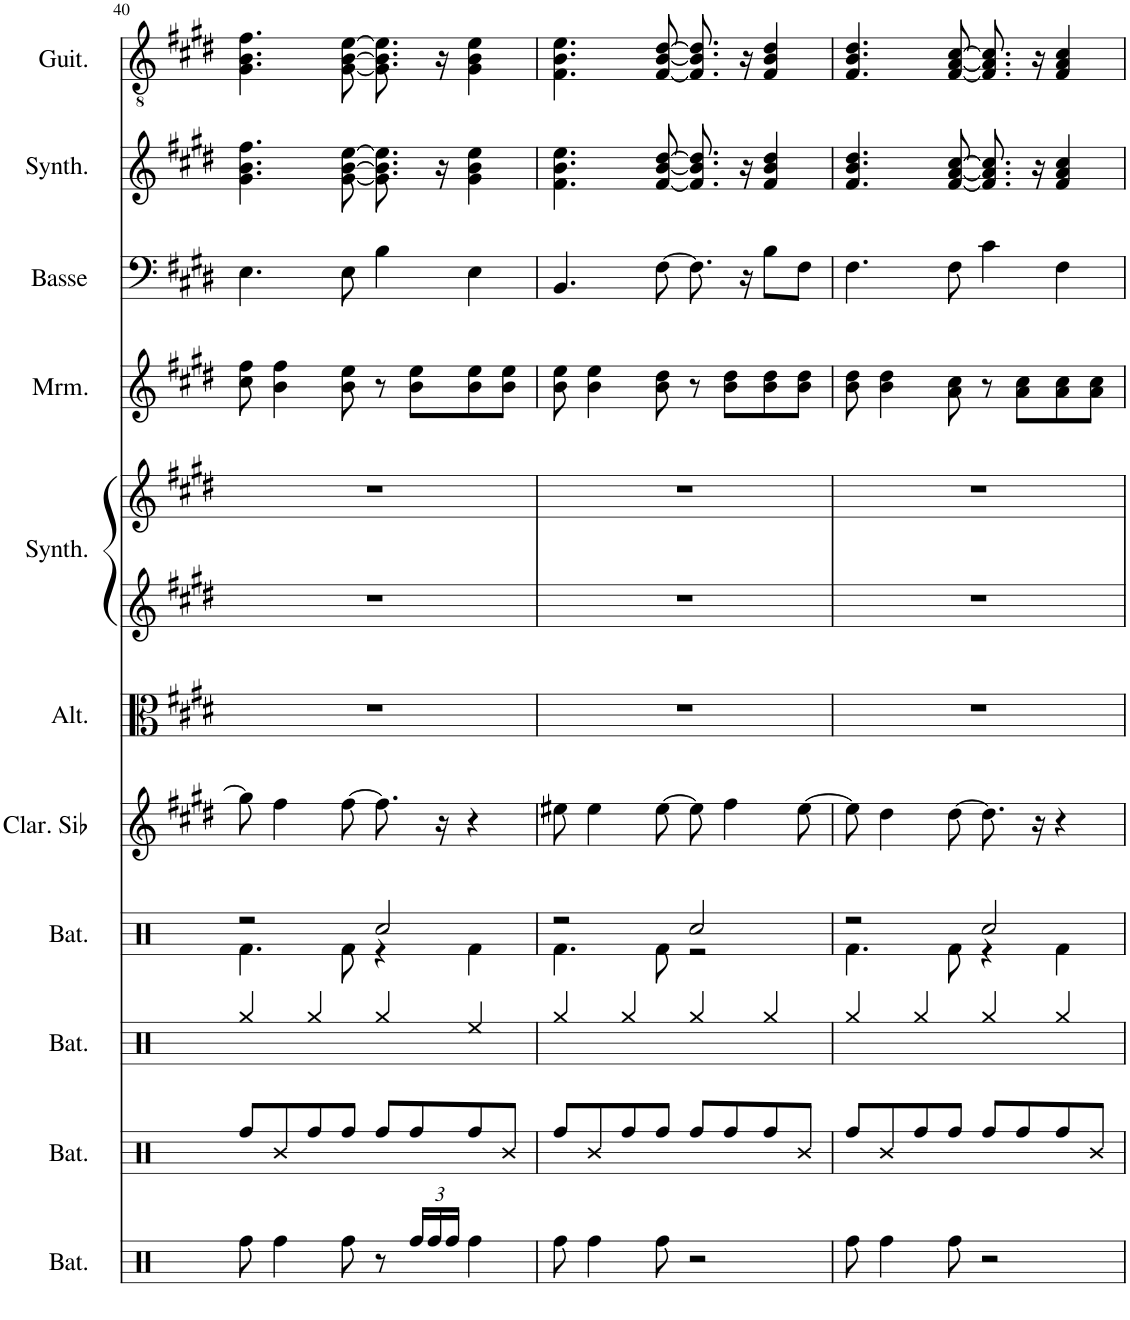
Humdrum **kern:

**kern	**kern	**kern	**kern	**kern	**kern	**kern	**kern	**kern	**kern	**kern	**kern
*part11	*part10	*part9	*part8	*part7	*part6	*part5	*part5	*part4	*part3	*part2	*part1
*staff12	*staff11	*staff10	*staff9	*staff8	*staff7	*staff6	*staff5	*staff4	*staff3	*staff2	*staff1
*I"Batterie, Perc	*I"Batterie, Perc	*I"Batterie, Cymbals	*I"Batterie, DRUMS	*I"Clarinette en Sib	*I"Altos, Strings	*I"Synthétiseur de cuivres, Brass	*	*I"Marimba	*I"Basse acoustique	*I"Synthétiseur Pad, Pad 1	*I"Guitare classique
*I'Bat.	*I'Bat.	*I'Bat.	*I'Bat.	*I'Clar. Sib	*I'Alt.	*I'Synth.	*	*I'Mrm.	*I'Basse	*I'Synth.	*I'Guit.
!!LO:PB:g=z
*clefX	*clefX	*clefX	*clefX	*clefG2	*clefC3	*clefG2	*clefG2	*clefG2	*clefF4	*clefG2	*clefGv2
*	*	*	*	*Trd1c2	*	*	*	*	*Trd7c12	*	*
*k[]	*k[]	*k[]	*k[]	*k[f#c#g#d#]	*k[f#c#g#d#]	*k[f#c#g#d#]	*k[f#c#g#d#]	*k[f#c#g#d#]	*k[f#c#g#d#]	*k[f#c#g#d#]	*k[f#c#g#d#]
*M2/2	*M2/2	*M2/2	*M2/2	*M2/2	*M2/2	*M2/2	*M2/2	*M2/2	*M2/2	*M2/2	*M2/2
=40	=40	=40	=40	=40	=40	=40	=40	=40	=40	=40	=40
*	*	*	*^	*	*	*	*	*	*	*	*
8Rff\	8Rff/L	4Rgg/	2r	4.Rf\	8gg#\]	1r	1r	1r	8cc#\ 8ff#\	4.E\	4.g#\ 4.b\ 4.ff#\	4.G#\ 4.B\ 4.f#\
4Rff\	8R/	.	.	.	4ff#\	.	.	.	4b\ 4ff#\	.	.	.
.	8Rff/	4Rgg/	.	.	.	.	.	.	.	.	.	.
8Rff\	8Rff/J	.	.	8Rf\	[8ff#\	.	.	.	8b\ 8ee\	8E\	[8g#\ [8b\ [8ee\	[8G#\ [8B\ [8e\
8r	8Rff/L	4Rgg/	2Rcc/	4r	8.ff#\]	.	.	.	8r	4B\	8.g#\] 8.b\] 8.ee\]	8.G#\] 8.B\] 8.e\]
*Xbrackettup	*	*	*	*	*	*	*	*	*	*	*	*
24Rff/LL	8Rff/	.	.	.	.	.	.	.	8b\ 8ee\L	.	.	.
24Rff/	.	.	.	.	.	.	.	.	.	.	.	.
.	.	.	.	.	16r	.	.	.	.	.	16r	16r
24Rff/JJ	.	.	.	.	.	.	.	.	.	.	.	.
4Rff\	8Rff/	4Ree/	.	4Rf\	4r	.	.	.	8b\ 8ee\	4E\	4g#\ 4b\ 4ee\	4G#\ 4B\ 4e\
.	8R/J	.	.	.	.	.	.	.	8b\ 8ee\J	.	.	.
=41	=41	=41	=41	=41	=41	=41	=41	=41	=41	=41	=41	=41
8Rff\	8Rff/L	4Rgg/	2r	4.Rf\	8ee#X\	1r	1r	1r	8b\ 8ee\	4.BB/	4.f#\ 4.b\ 4.ee\	4.F#\ 4.B\ 4.e\
4Rff\	8R/	.	.	.	4ee#\	.	.	.	4b\ 4ee\	.	.	.
.	8Rff/	4Rgg/	.	.	.	.	.	.	.	.	.	.
8Rff\	8Rff/J	.	.	8Rf\	[8ee#\	.	.	.	8b\ 8dd#\	[8F#\	[8f#/ [8b/ [8dd#/	[8F#/ [8B/ [8d#/
2r	8Rff/L	4Rgg/	2Rcc/	2r	8ee#\]	.	.	.	8r	8.F#\]	8.f#/] 8.b/] 8.dd#/]	8.F#/] 8.B/] 8.d#/]
.	8Rff/	.	.	.	4ff#\	.	.	.	8b\ 8dd#\L	.	.	.
.	.	.	.	.	.	.	.	.	.	16r	16r	16r
.	8Rff/	4Rgg/	.	.	.	.	.	.	8b\ 8dd#\	8B\L	4f#/ 4b/ 4dd#/	4F#/ 4B/ 4d#/
.	8R/J	.	.	.	[8ee#\	.	.	.	8b\ 8dd#\J	8F#\J	.	.
=42	=42	=42	=42	=42	=42	=42	=42	=42	=42	=42	=42	=42
8Rff\	8Rff/L	4Rgg/	2r	4.Rf\	8ee#\]	1r	1r	1r	8b\ 8dd#\	4.F#\	4.f#/ 4.b/ 4.dd#/	4.F#/ 4.B/ 4.d#/
4Rff\	8R/	.	.	.	4dd#\	.	.	.	4b\ 4dd#\	.	.	.
.	8Rff/	4Rgg/	.	.	.	.	.	.	.	.	.	.
8Rff\	8Rff/J	.	.	8Rf\	[8dd#\	.	.	.	8a\ 8cc#\	8F#\	[8f#/ [8a/ [8cc#/	[8F#/ [8A/ [8c#/
2r	8Rff/L	4Rgg/	2Rcc/	4r	8.dd#\]	.	.	.	8r	4c#\	8.f#/] 8.a/] 8.cc#/]	8.F#/] 8.A/] 8.c#/]
.	8Rff/	.	.	.	.	.	.	.	8a\ 8cc#\L	.	.	.
.	.	.	.	.	16r	.	.	.	.	.	16r	16r
.	8Rff/	4Rgg/	.	4Rf\	4r	.	.	.	8a\ 8cc#\	4F#\	4f#/ 4a/ 4cc#/	4F#/ 4A/ 4c#/
.	8R/J	.	.	.	.	.	.	.	8a\ 8cc#\J	.	.	.
*	*	*	*v	*v	*	*	*	*	*	*	*	*
=	=	=	=	=	=	=	=	=	=	=	=
*-	*-	*-	*-	*-	*-	*-	*-	*-	*-	*-	*-
